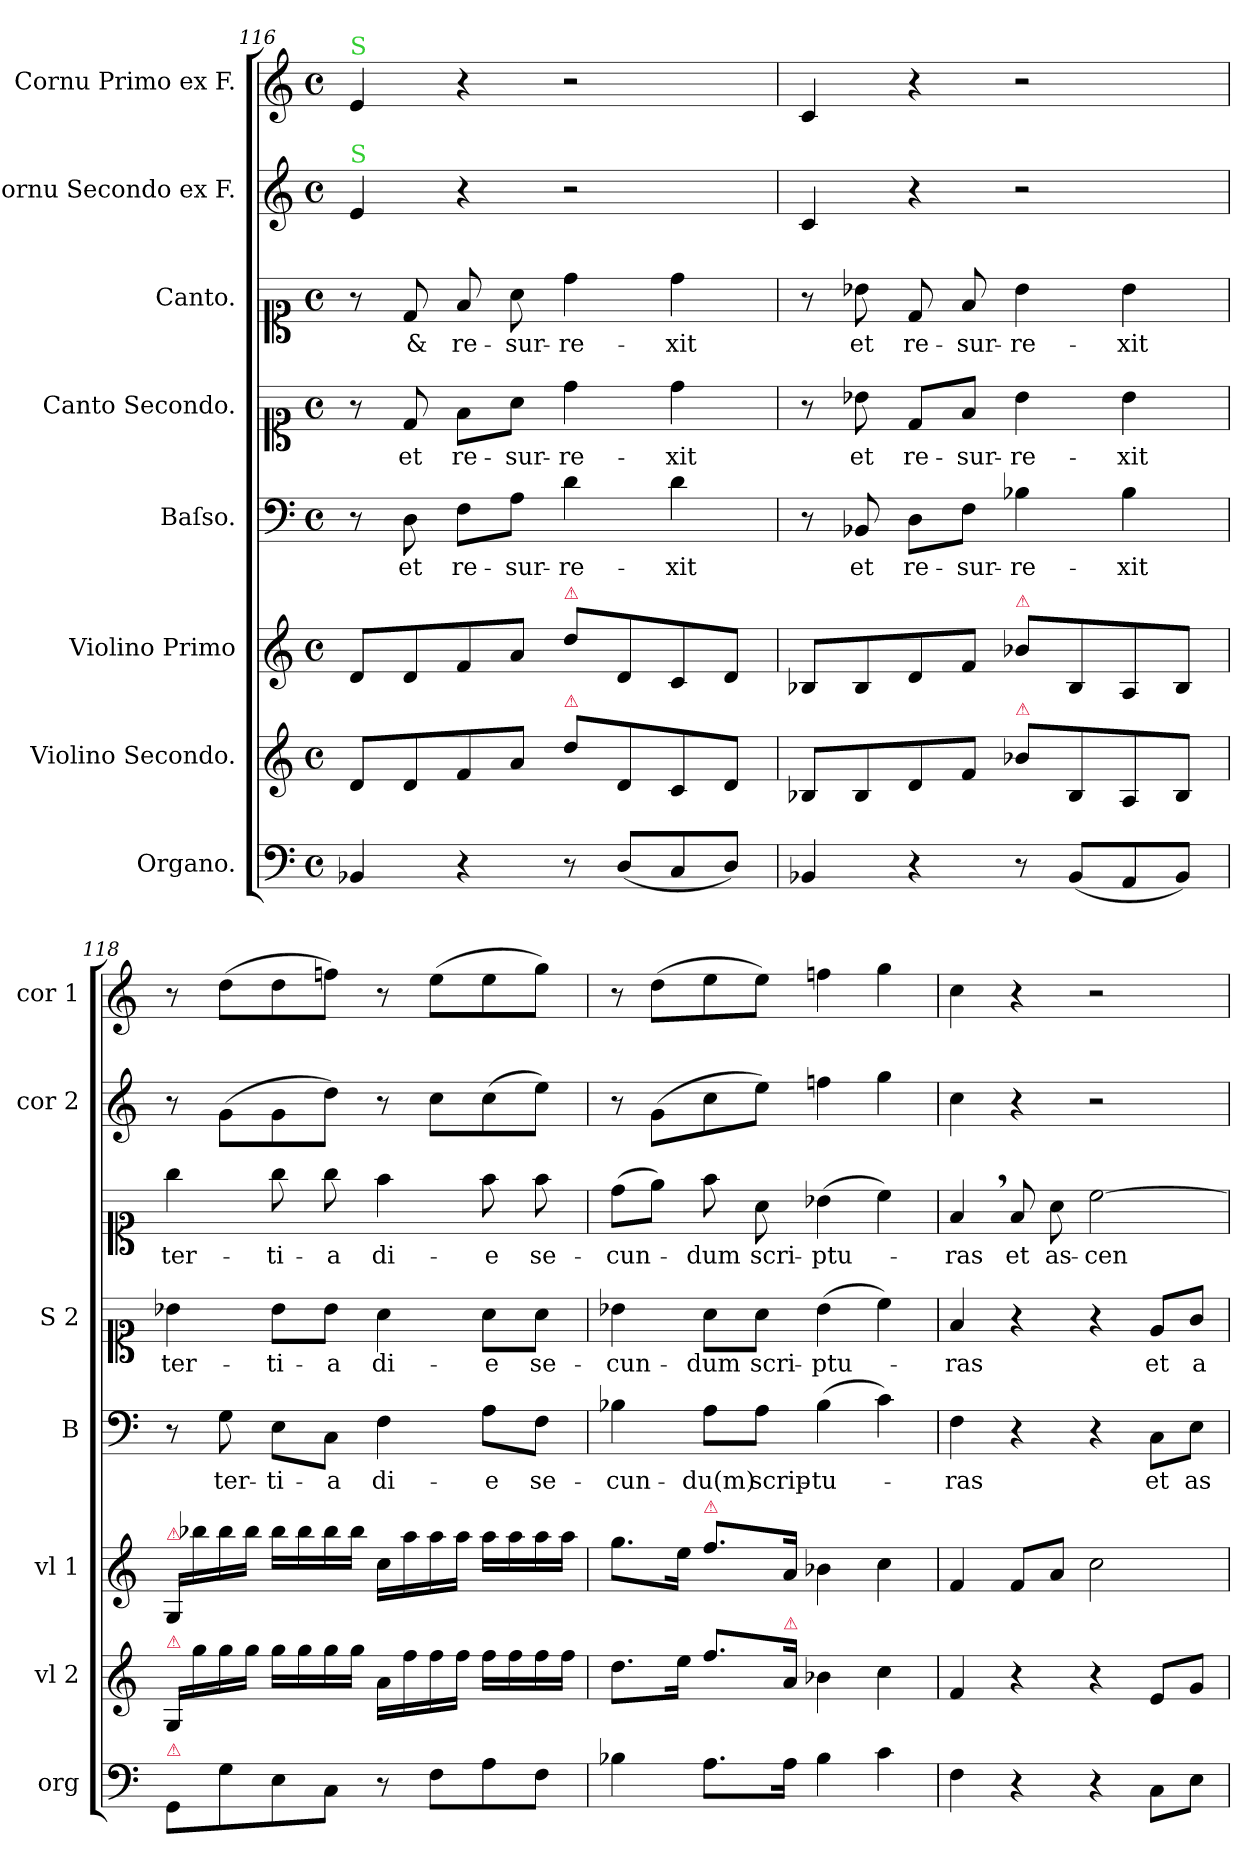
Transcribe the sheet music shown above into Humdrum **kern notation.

**kern	**kern	**kern	**kern	**text	**kern	**text	**kern	**text	**kern	**kern
*part8	*part7	*part6	*part5	*part5	*part4	*part4	*part3	*part3	*part2	*part1
*staff8	*staff7	*staff6	*staff5	*staff5	*staff4	*staff4	*staff3	*staff3	*staff2	*staff1
*I"Organo.	*I"Violino Secondo.	*I"Violino Primo	*I"Baſso.	*	*I"Canto Secondo.	*	*I"Canto.	*	*I"Cornu Secondo ex F.	*I"Cornu Primo ex F.
*I'org	*I'vl 2	*I'vl 1	*I'B	*	*I'S 2	*	*	*	*I'cor 2	*I'cor 1
*clefF4	*clefG2	*clefG2	*clefF4	*	*clefC1	*	*clefC1	*	*clefG2	*clefG2
*	*	*	*	*	*	*	*	*	*ITrd4c7	*ITrd4c7
*M4/4	*M4/4	*M4/4	*M4/4	*	*M4/4	*	*M4/4	*	*M4/4	*M4/4
*met(c)	*met(c)	*met(c)	*met(c)	*	*met(c)	*	*met(c)	*	*met(c)	*met(c)
=116	=116	=116	=116	=116	=116	=116	=116	=116	=116	=116
!	!	!	!	!	!	!	!	!	!	!LO:TX:a:color=limegreen:t=S
!	!	!	!	!	!	!	!	!	!LO:TX:a:color=limegreen:t=S	!
4BB-/	8d/L	8d/L	8r	.	8r	.	8r	.	4A/	4A/
!	!	!	!	!	!	!LO:LY:i	!	!LO:LY:i	!	!
.	8d/	8d/	8D\	et	8d/	et	8d/	&	.	.
!	!	!	!	!	!	!LO:LY:i	!	!LO:LY:i	!	!
4r	8f/	8f/	8F\L	re-	8f\L	re-	8f/	re-	4r	4r
!	!	!	!	!	!	!LO:LY:i	!	!LO:LY:i	!	!
.	8a/J	8a/J	8A\J	-sur-	8a\J	-sur-	8a\	-sur-	.	.
!	!	!LO:TX:a:color=crimson:t=⚠	!	!	!	!	!	!	!	!
!	!LO:TX:a:color=crimson:t=⚠	!	!	!	!	!	!	!	!	!
!	!	!	!	!	!	!LO:LY:i	!	!LO:LY:i	!	!
8r	8dd\L	8dd\L	4d\	-re-	4dd\	-re-	4dd\	-re-	2r	2r
(8D/L	8d/	8d/	.	.	.	.	.	.	.	.
!	!	!	!	!	!	!LO:LY:i	!	!LO:LY:i	!	!
8C/	8c/	8c/	4d\	-xit	4dd\	-xit	4dd\	-xit	.	.
8D/J)	8d/J	8d/J	.	.	.	.	.	.	.	.
=117	=117	=117	=117	=117	=117	=117	=117	=117	=117	=117
4BB-/	8B-/L	8B-/L	8r	.	8r	.	8r	.	4F/	4F/
.	8B-/	8B-/	8BB-/	et	8b-\	et	8b-\	et	.	.
4r	8d/	8d/	8D\L	re-	8d/L	re-	8d/	re-	4r	4r
.	8f/J	8f/J	8F\J	-sur-	8f/J	-sur-	8f/	-sur-	.	.
!	!	!LO:TX:a:color=crimson:t=⚠	!	!	!	!	!	!	!	!
!	!LO:TX:a:color=crimson:t=⚠	!	!	!	!	!	!	!	!	!
8r	8b-\L	8b-\L	4B-\	-re-	4b-\	-re-	4b-\	-re-	2r	2r
(8BB-/L	8B-/	8B-/	.	.	.	.	.	.	.	.
8AA/	8A/	8A/	4B-\	-xit	4b-\	-xit	4b-\	-xit	.	.
8BB-/J)	8B-/J	8B-/J	.	.	.	.	.	.	.	.
=118	=118	=118	=118	=118	=118	=118	=118	=118	=118	=118
!	!	!LO:TX:a:color=crimson:t=⚠	!	!	!	!	!	!	!	!
!	!LO:TX:a:color=crimson:t=⚠	!	!	!	!	!	!	!	!	!
!LO:TX:a:color=crimson:t=⚠	!	!	!	!	!	!	!	!	!	!
8GG/L	16G/LL	16G/LL	8r	.	4b-\	ter-	4gg\	ter-	8r	8r
.	16gg\	16bb-\	.	.	.	.	.	.	.	.
8G\	16gg\	16bb-\	8G\	ter-	.	.	.	.	(8c\L	(8g\L
.	16gg\JJ	16bb-\JJ	.	.	.	.	.	.	.	.
8E\	16gg\LL	16bb-\LL	8E\L	-ti-	8b-\L	-ti-	8gg\	-ti-	8c\	8g\
.	16gg\	16bb-\	.	.	.	.	.	.	.	.
8C\J	16gg\	16bb-\	8C\J	-a	8b-\J	-a	8gg\	-a	8g\J)	8b-\J)
.	16gg\JJ	16bb-\JJ	.	.	.	.	.	.	.	.
8r	16a\LL	16cc\LL	4F\	di-	4a\	di-	4ff\	di-	8r	8r
.	16ff\	16aa\	.	.	.	.	.	.	.	.
8F\L	16ff\	16aa\	.	.	.	.	.	.	8f\L	(8a\L
.	16ff\JJ	16aa\JJ	.	.	.	.	.	.	.	.
8A\	16ff\LL	16aa\LL	8A\L	-e	8a\L	-e	8ff\	-e	(8f\	8a\
.	16ff\	16aa\	.	.	.	.	.	.	.	.
8F\J	16ff\	16aa\	8F\J	se-	8a\J	se-	8ff\	se-	8a\J)	8cc\J)
.	16ff\JJ	16aa\JJ	.	.	.	.	.	.	.	.
=119	=119	=119	=119	=119	=119	=119	=119	=119	=119	=119
4B-\	8.dd\L	8.gg\L	4B-\	-cun-	4b-\	-cun-	(8dd\L	-cun-	8r	8r
.	.	.	.	.	.	.	8ee\J)	.	(8c\L	(8g\L
.	16ee\Jk	16ee\Jk	.	.	.	.	.	.	.	.
!	!	!LO:TX:a:color=crimson:t=⚠	!	!	!	!	!	!	!	!
8.A\L	8.ff\L	8.ff\L	8A\L	-du(m)	8a\L	-dum	8ff\	-dum	8f\	8a\
.	.	.	8A\J	scrip-	8a\J	scri-	8a\	scri-	8a\J)	8a\J)
!	!LO:TX:a:color=crimson:t=⚠	!	!	!	!	!	!	!	!	!
16A\Jk	16a/Jk	16a/Jk	.	.	.	.	.	.	.	.
4B-\	4b-\	4b-\	(4B-\	-tu-	(4b-\	-ptu-	(4b-\	-ptu-	4b-\	4b-\
4c\	4cc\	4cc\	4c\)	.	4cc\)	.	4cc\)	.	4cc\	4cc\
=120	=120	=120	=120	=120	=120	=120	=120	=120	=120	=120
4F\	4f/	4f/	4F\	-ras	4f/	-ras	4f,</	-ras	4f\	4f\
4r	4r	8f/L	4r	.	4r	.	8f/	et	4r	4r
.	.	8a/J	.	.	.	.	8a\	as-	.	.
4r	4r	2cc\	4r	.	4r	.	[2cc\	-cen-	2r	2r
8C\L	8e/L	.	8C\L	et	8e/L	et	.	.	.	.
8E\J	8g/J	.	8E\J	as-	8g/J	a-	.	.	.	.
=	=	=	=	=	=	=	=	=	=	=
*-	*-	*-	*-	*-	*-	*-	*-	*-	*-	*-
